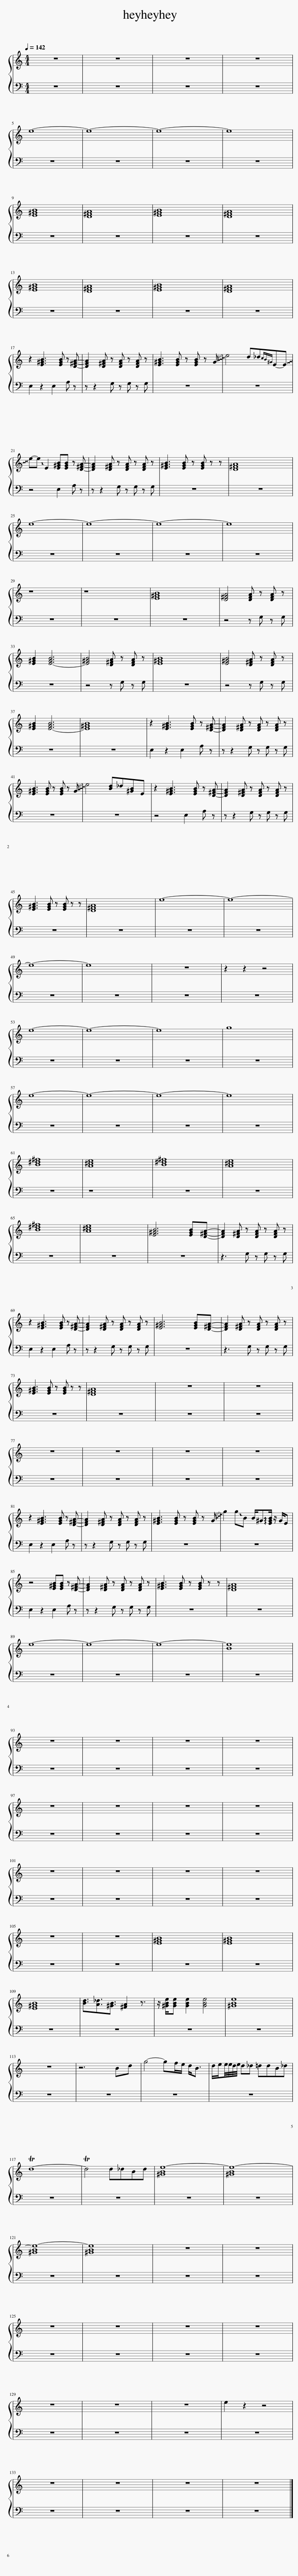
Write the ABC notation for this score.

X:1
%%score { 1 | 2 }
L:1/8
Q:1/4=142
M:4/4
I:linebreak $
K:C
V:1 treble
V:2 bass
V:1
 z8 | z8 | z8 | z8 |$ e8- | %5
 e8- | e8- | e8 |$ [E^GB]8 | [D^FA]8 | %10
 [E^GB]8 | [D^FA]8 |$ [E^GB]8 | [D^FA]8 | [E^GB]8 | %15
 [D^FA]8 |$ z2 [E^GB]3 [EGB] z [D^FA]- | [DFA]2 [D^FA] z [DFA] z [DFA] z | [E^GB]3 [EGB] z [EGB] z !~(!G | !~)!e4 d_d{cB^G}E-!~(!E |$ %20
 !~)!e-!~(!e !~)!E2 [E^GB][EGB] z [D^FA]- | [DFA]2 [D^FA] z [DFA] z [DFA] z | [E^GB]3 [EGB] z [EGB] z z | [D^FA]8 |$ e8- | %25
 e8- | e8- | e8 |$ z8 | z8 | %30
 [E^GB]8 | [D^FA]4 [DFA] z [DFA] z |$ [E^GB]2 [E-GB]6 | [E^GB]4 [D^FA] z [DFA] z | [E^GB]8 | %35
 [E^GB]4 [D^FA] z [DFA] z |$ [E^GB]2 [E-GB]6 | [E^GB]8 | z2 [E^GB]3 [EGB] z [D^FA]- | [DFA]2 [D^FA] z [DFA] z [DFA] z |$ %40
 [E^GB]3 [EGB] z [EGB] z !~(!G | !~)!e4 [Bd]_d[^GB]E | z2 [E^GB]3 [EGB] z [D^FA]- | [DFA]2 [D^FA] z [DFA] z [DFA] z |$ [E^GB]3 [EGB] z [EGB] z z | %45
 [D^FA]8 | e8- | e8- |$ e8- | e8 | %50
 z8 | z2 z2 z4 |$ e8- | e8- | e8 | %55
 g8 |$ e8- | e8- | e8- | e8 |$ %60
 [B^d^f]8 | [A^ce]8 | [B^d^f]8 | [A^ce]8 |$ [B^d^f]8 | %65
 [A^ce]8 | [E^GB]6 [EGB][D^FA]- | [DFA]2 [D^FA] z [DFA] z [DFA] z |$ z2 [E^GB]3 [EGB] z [D^FA]- | [DFA]2 [D^FA] z [DFA] z [DFA] z | %70
 [E^GB]6 [EGB][D^FA]- | [DFA]2 [D^FA] z [DFA] z [DFA] z |$ [E^GB]3 [EGB] z [EGB] z z | [D^FA]8 | z8 | %75
 z8 |$ z8 | z8 | z8 | z8 |$ %80
 z2 [E^GB]3 [EGB] z [D^FA]- | [DFA]2 [D^FA] z [DFA] z [DFA] z | [E^GB]3 [EGB] z [EGB] z !~(!G | !~)!g2 !~(!g!~)!B B/^G!arpeggio![EGB]/ z/ G/E |$ z4 [E^GB][EGB] z [D^FA]- | %85
 [DFA]2 [D^FA] z [DFA] z [DFA] z | [E^GB]3 [EGB] z [EGB] z z | [D^FA]8 |$ e8- | e8- | %90
 e8- | [Be]8 |$ z8 | z8 | z8 | %95
 z8 |$ z8 | z8 | z8 | z8 |$ %100
 z8 | z8 | z8 | z8 |$ z8 | %105
 z8 | [E^GB]8 | [E^GB]8 |$ [E^GB]8 | [Bd]3/2[A_d]3/2[^GB]3/2 [^FA]2 z3/2 | %110
 z/ [^GBe]/[GBe] [GBe]2 [GBe]4 | [^GBe]8 |$ z8 | z6 Bd | g4- gf/e/ d<B | %115
 d/e/e/4e/4d/4e/4 d_d =ddB_d |$ Td8- | Td4 d_dBd | [^GBe-]8 | [^GBe-]8 |$ %120
 [^GBe-]8 | [^GBe]8 | z8 | z8 |$ z8 | %125
 z8 | z8 | z8 |$ z8 | z8 | %130
 z8 | e2 z2 z4 |$ z8 | z8 | z8 | %135
 z8 |] %136
V:2
 z8 | z8 | z8 | z8 |$ z8 | %5
 z8 | z8 | z8 |$ z8 | z8 | %10
 z8 | z8 |$ z8 | z8 | z8 | %15
 z8 |$ E,2 z2 E,2 A, z | z z2 G, z G, z G, | z8 | z8 |$ %20
 z4 E,2 A, z | z z2 G, z G, z G, | z8 | z8 |$ z8 | %25
 z8 | z8 | z8 |$ z8 | z8 | %30
 z8 | z4 z G, z G, |$ z8 | z4 z G, z G, | z8 | %35
 z4 z G, z G, |$ z8 | z8 | E,2 z2 E,2 A, z | z z2 G, z G, z G, |$ %40
 z8 | z8 | z4 E,2 A, z | z z2 G, z G, z G, |$ z8 | %45
 z8 | z8 | z8 |$ z8 | z8 | %50
 z8 | z8 |$ z8 | z8 | z8 | %55
 z8 |$ z8 | z8 | z8 | z8 |$ %60
 z8 | z8 | z8 | z8 |$ z8 | %65
 z8 | z8 | z3 G, z G, z G, |$ E,2 z2 E,2 A, z | z z2 G, z G, z G, | %70
 z8 | z3 G, z G, z G, |$ z8 | z8 | z8 | %75
 z8 |$ z8 | z8 | z8 | z8 |$ %80
 E,2 z2 E,2 A, z | z z2 G, z G, z G, | z8 | z8 |$ E,2 z2 E,2 A, z | %85
 z z2 G, z G, z G, | z8 | z8 |$ z8 | z8 | %90
 z8 | z8 |$ z8 | z8 | z8 | %95
 z8 |$ z8 | z8 | z8 | z8 |$ %100
 z8 | z8 | z8 | z8 |$ z8 | %105
 z8 | z8 | z8 |$ z8 | z8 | %110
 z8 | z8 |$ z8 | z8 | z8 | %115
 z8 |$ z8 | z8 | z8 | z8 |$ %120
 z8 | z8 | z8 | z8 |$ z8 | %125
 z8 | z8 | z8 |$ z8 | z8 | %130
 z8 | z8 |$ z8 | z8 | z8 | %135
 z8 |] %136
